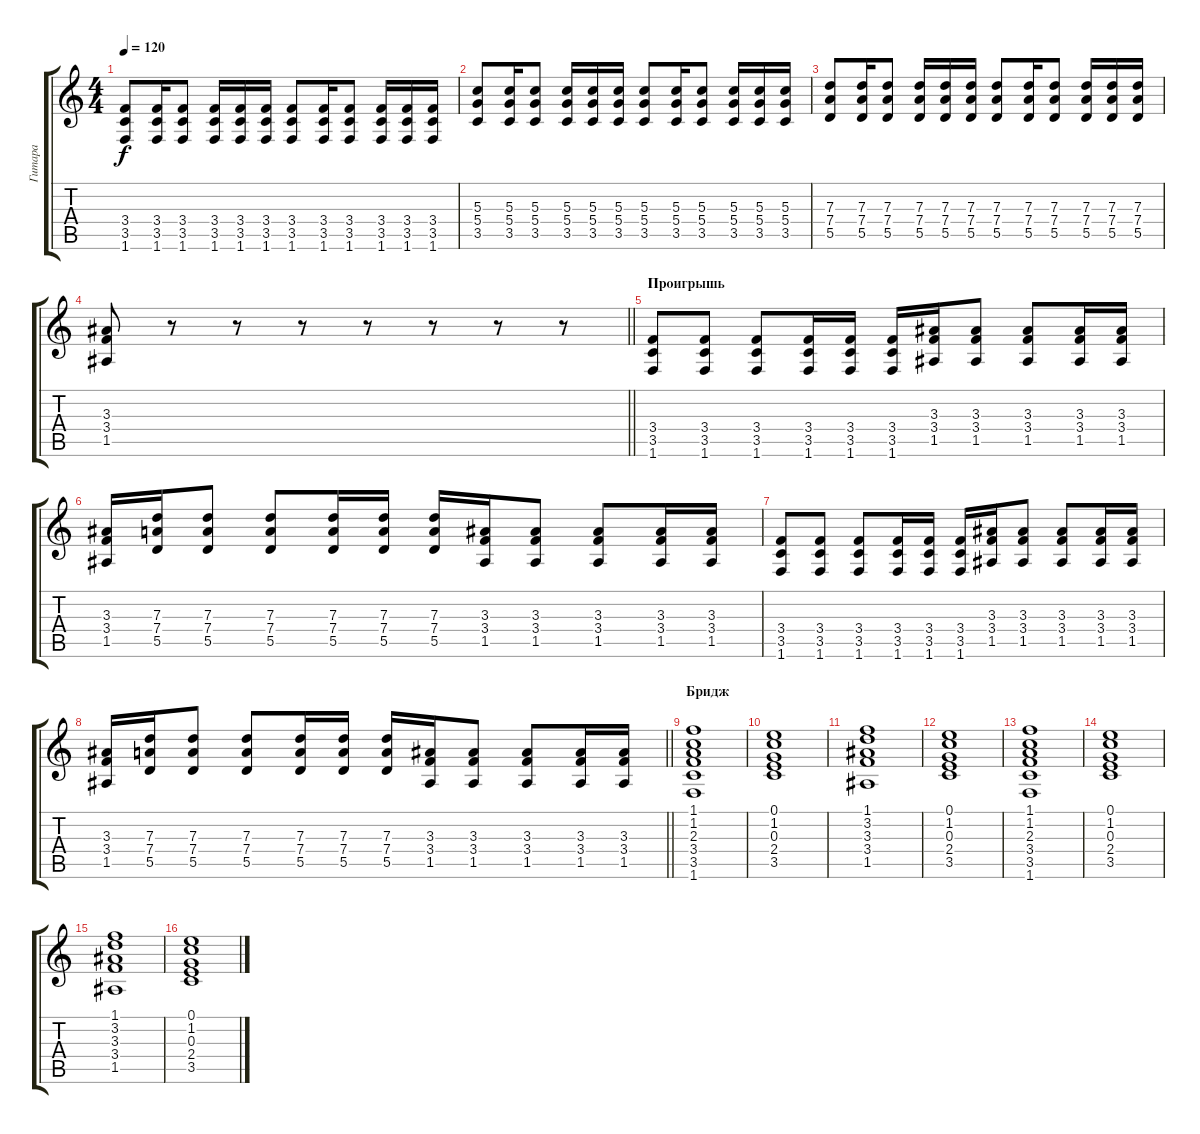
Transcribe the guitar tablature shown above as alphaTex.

\track ("Гитара" "Гитара") {instrument distortionguitar}
\staff {score tabs}
\tuning (E4 B3 G3 D3 A2 E2) {hide}
\ts (4 4)
\tempo 120
\clef g2
\ks c
(3.4 3.5 1.6).8{dy f} (3.4 3.5 1.6).16 (3.4 3.5 1.6).8 (3.4 3.5 1.6).16 (3.4 3.5 1.6).16 (3.4 3.5 1.6).16 (3.4 3.5 1.6).8 (3.4 3.5 1.6).16 (3.4 3.5 1.6).8 (3.4 3.5 1.6).16 (3.4 3.5 1.6).16 (3.4 3.5 1.6).16 |
(5.3 5.4 3.5).8 (5.3 5.4 3.5).16 (5.3 5.4 3.5).8 (5.3 5.4 3.5).16 (5.3 5.4 3.5).16 (5.3 5.4 3.5).16 (5.3 5.4 3.5).8 (5.3 5.4 3.5).16 (5.3 5.4 3.5).8 (5.3 5.4 3.5).16 (5.3 5.4 3.5).16 (5.3 5.4 3.5).16 |
(7.3 7.4 5.5).8 (7.3 7.4 5.5).16 (7.3 7.4 5.5).8 (7.3 7.4 5.5).16 (7.3 7.4 5.5).16 (7.3 7.4 5.5).16 (7.3 7.4 5.5).8 (7.3 7.4 5.5).16 (7.3 7.4 5.5).8 (7.3 7.4 5.5).16 (7.3 7.4 5.5).16 (7.3 7.4 5.5).16 |
\barLineRight lightlight
(3.3 3.4 1.5).8 r.8 r.8 r.8 r.8 r.8 r.8 r.8 |
\section ("" "Проигрышь")
(3.4 3.5 1.6).8 (3.4 3.5 1.6).8 (3.4 3.5 1.6).8 (3.4 3.5 1.6).16 (3.4 3.5 1.6).16 (3.4 3.5 1.6).16 (3.3 3.4 1.5).16 (3.3 3.4 1.5).8 (3.3 3.4 1.5).8 (3.3 3.4 1.5).16 (3.3 3.4 1.5).16 |
(3.3 3.4 1.5).16 (7.3 7.4 5.5).16 (7.3 7.4 5.5).8 (7.3 7.4 5.5).8 (7.3 7.4 5.5).16 (7.3 7.4 5.5).16 (7.3 7.4 5.5).16 (3.3 3.4 1.5).16 (3.3 3.4 1.5).8 (3.3 3.4 1.5).8 (3.3 3.4 1.5).16 (3.3 3.4 1.5).16 |
(3.4 3.5 1.6).8 (3.4 3.5 1.6).8 (3.4 3.5 1.6).8 (3.4 3.5 1.6).16 (3.4 3.5 1.6).16 (3.4 3.5 1.6).16 (3.3 3.4 1.5).16 (3.3 3.4 1.5).8 (3.3 3.4 1.5).8 (3.3 3.4 1.5).16 (3.3 3.4 1.5).16 |
\barLineRight lightlight
(3.3 3.4 1.5).16 (7.3 7.4 5.5).16 (7.3 7.4 5.5).8 (7.3 7.4 5.5).8 (7.3 7.4 5.5).16 (7.3 7.4 5.5).16 (7.3 7.4 5.5).16 (3.3 3.4 1.5).16 (3.3 3.4 1.5).8 (3.3 3.4 1.5).8 (3.3 3.4 1.5).16 (3.3 3.4 1.5).16 |
\section ("" "Бридж")
(1.1 1.2 2.3 3.4 3.5 1.6).1{instrument electricguitarclean} |
(0.1 1.2 0.3 2.4 3.5).1 |
(1.1 3.2 3.3 3.4 1.5).1 |
(0.1 1.2 0.3 2.4 3.5).1 |
(1.1 1.2 2.3 3.4 3.5 1.6).1 |
(0.1 1.2 0.3 2.4 3.5).1 |
(1.1 3.2 3.3 3.4 1.5).1 |
(0.1 1.2 0.3 2.4 3.5).1
